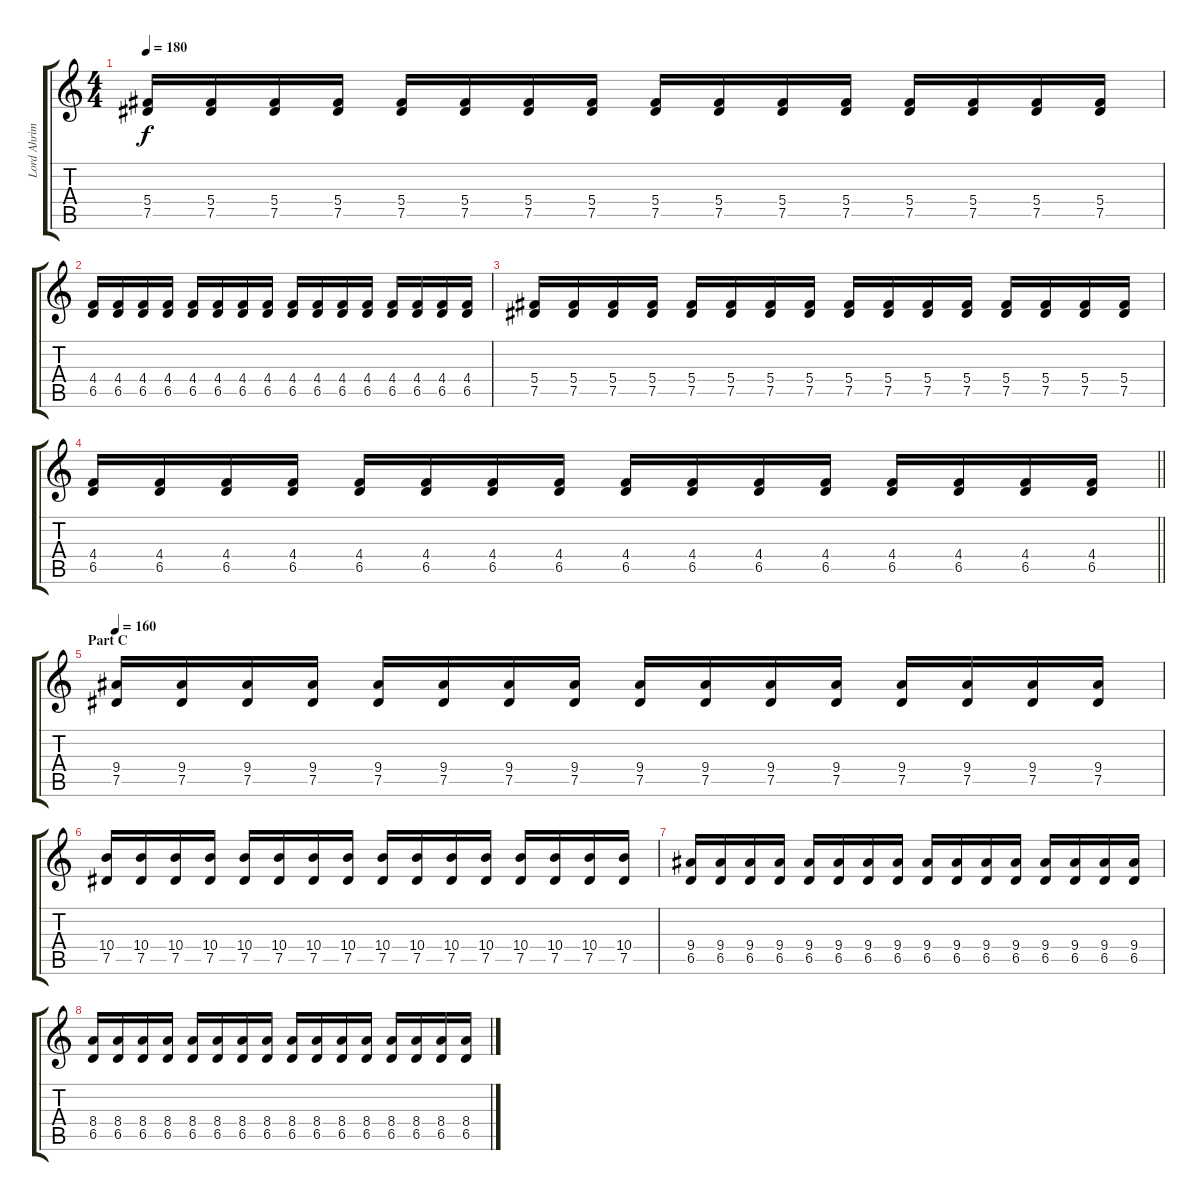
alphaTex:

\track ("Lord Ahriman" "Lord Ahrim") {instrument distortionguitar}
\staff {score tabs}
\tuning (Eb4 Bb3 Gb3 Db3 Ab2 Eb2) {hide}
\ts (4 4)
\tempo 180
\clef g2
\ks c
(5.4 7.5).16{dy f} (5.4 7.5).16 (5.4 7.5).16 (5.4 7.5).16 (5.4 7.5).16 (5.4 7.5).16 (5.4 7.5).16 (5.4 7.5).16 (5.4 7.5).16 (5.4 7.5).16 (5.4 7.5).16 (5.4 7.5).16 (5.4 7.5).16 (5.4 7.5).16 (5.4 7.5).16 (5.4 7.5).16 |
(4.4 6.5).16 (4.4 6.5).16 (4.4 6.5).16 (4.4 6.5).16 (4.4 6.5).16 (4.4 6.5).16 (4.4 6.5).16 (4.4 6.5).16 (4.4 6.5).16 (4.4 6.5).16 (4.4 6.5).16 (4.4 6.5).16 (4.4 6.5).16 (4.4 6.5).16 (4.4 6.5).16 (4.4 6.5).16 |
(5.4 7.5).16 (5.4 7.5).16 (5.4 7.5).16 (5.4 7.5).16 (5.4 7.5).16 (5.4 7.5).16 (5.4 7.5).16 (5.4 7.5).16 (5.4 7.5).16 (5.4 7.5).16 (5.4 7.5).16 (5.4 7.5).16 (5.4 7.5).16 (5.4 7.5).16 (5.4 7.5).16 (5.4 7.5).16 |
\barLineRight lightlight
(4.4 6.5).16 (4.4 6.5).16 (4.4 6.5).16 (4.4 6.5).16 (4.4 6.5).16 (4.4 6.5).16 (4.4 6.5).16 (4.4 6.5).16 (4.4 6.5).16 (4.4 6.5).16 (4.4 6.5).16 (4.4 6.5).16 (4.4 6.5).16 (4.4 6.5).16 (4.4 6.5).16 (4.4 6.5).16 |
\section ("" "Part C")
\tempo 160
(9.4 7.5).16 (9.4 7.5).16 (9.4 7.5).16 (9.4 7.5).16 (9.4 7.5).16 (9.4 7.5).16 (9.4 7.5).16 (9.4 7.5).16 (9.4 7.5).16 (9.4 7.5).16 (9.4 7.5).16 (9.4 7.5).16 (9.4 7.5).16 (9.4 7.5).16 (9.4 7.5).16 (9.4 7.5).16 |
(10.4 7.5).16 (10.4 7.5).16 (10.4 7.5).16 (10.4 7.5).16 (10.4 7.5).16 (10.4 7.5).16 (10.4 7.5).16 (10.4 7.5).16 (10.4 7.5).16 (10.4 7.5).16 (10.4 7.5).16 (10.4 7.5).16 (10.4 7.5).16 (10.4 7.5).16 (10.4 7.5).16 (10.4 7.5).16 |
(9.4 6.5).16 (9.4 6.5).16 (9.4 6.5).16 (9.4 6.5).16 (9.4 6.5).16 (9.4 6.5).16 (9.4 6.5).16 (9.4 6.5).16 (9.4 6.5).16 (9.4 6.5).16 (9.4 6.5).16 (9.4 6.5).16 (9.4 6.5).16 (9.4 6.5).16 (9.4 6.5).16 (9.4 6.5).16 |
(8.4 6.5).16 (8.4 6.5).16 (8.4 6.5).16 (8.4 6.5).16 (8.4 6.5).16 (8.4 6.5).16 (8.4 6.5).16 (8.4 6.5).16 (8.4 6.5).16 (8.4 6.5).16 (8.4 6.5).16 (8.4 6.5).16 (8.4 6.5).16 (8.4 6.5).16 (8.4 6.5).16 (8.4 6.5).16
